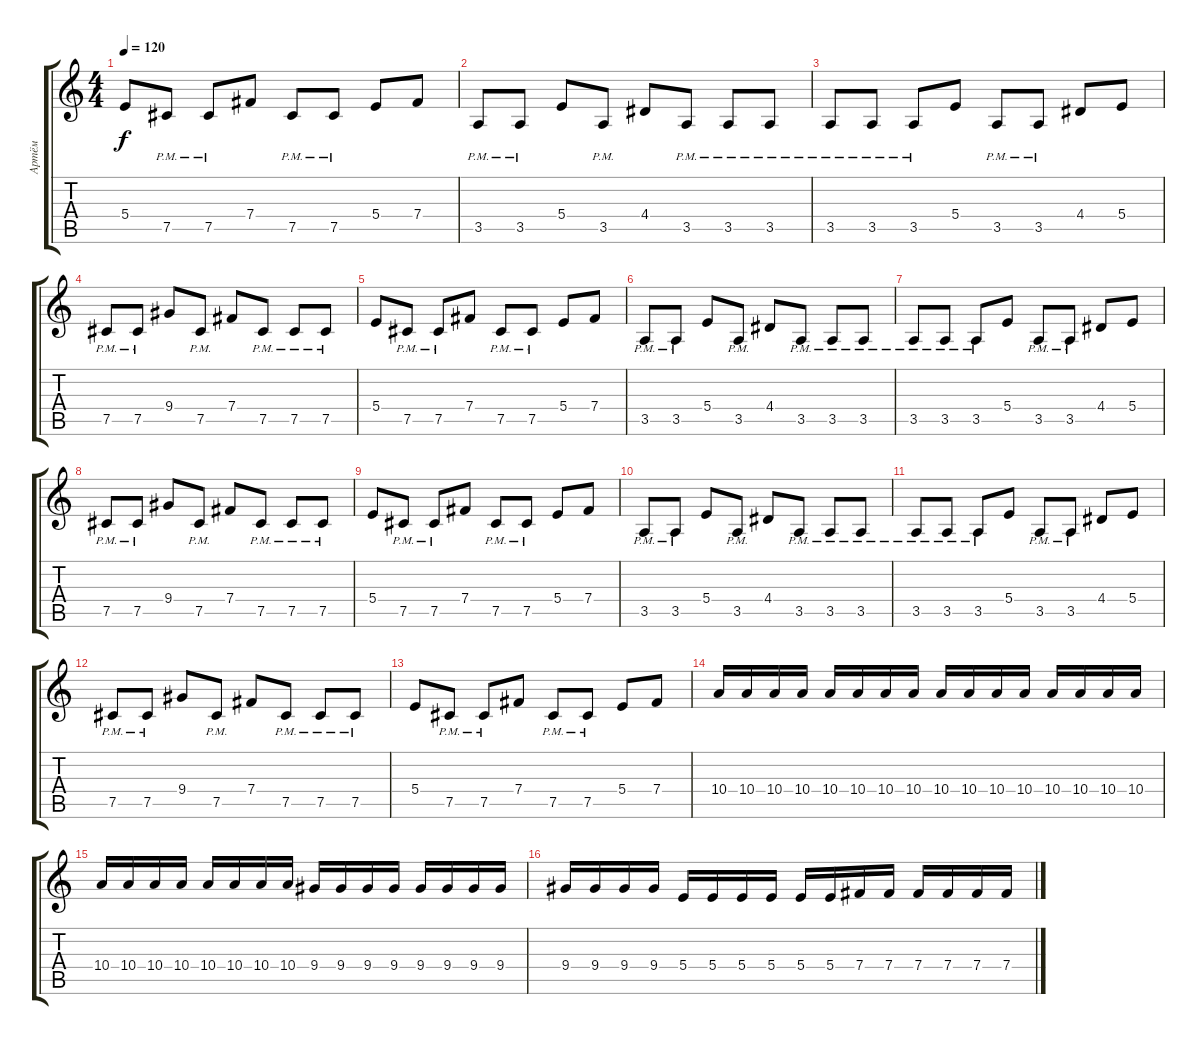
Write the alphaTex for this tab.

\track ("Артём" "Артём") {instrument distortionguitar}
\staff {score tabs}
\tuning (Db4 Ab3 E3 B2 Gb2 Db2) {hide}
\ts (4 4)
\tempo 120
\clef g2
\ks c
5.4.8{dy f} 7.5{pm}.8 7.5{pm}.8 7.4.8 7.5{pm}.8 7.5{pm}.8 5.4.8 7.4.8 |
3.5{pm}.8 3.5{pm}.8 5.4.8 3.5{pm}.8 4.4.8 3.5{pm}.8 3.5{pm}.8 3.5{pm}.8 |
3.5{pm}.8 3.5{pm}.8 3.5{pm}.8 5.4.8 3.5{pm}.8 3.5{pm}.8 4.4.8 5.4.8 |
7.5{pm}.8 7.5{pm}.8 9.4.8 7.5{pm}.8 7.4.8 7.5{pm}.8 7.5{pm}.8 7.5{pm}.8 |
5.4.8 7.5{pm}.8 7.5{pm}.8 7.4.8 7.5{pm}.8 7.5{pm}.8 5.4.8 7.4.8 |
3.5{pm}.8 3.5{pm}.8 5.4.8 3.5{pm}.8 4.4.8 3.5{pm}.8 3.5{pm}.8 3.5{pm}.8 |
3.5{pm}.8 3.5{pm}.8 3.5{pm}.8 5.4.8 3.5{pm}.8 3.5{pm}.8 4.4.8 5.4.8 |
7.5{pm}.8 7.5{pm}.8 9.4.8 7.5{pm}.8 7.4.8 7.5{pm}.8 7.5{pm}.8 7.5{pm}.8 |
5.4.8 7.5{pm}.8 7.5{pm}.8 7.4.8 7.5{pm}.8 7.5{pm}.8 5.4.8 7.4.8 |
3.5{pm}.8 3.5{pm}.8 5.4.8 3.5{pm}.8 4.4.8 3.5{pm}.8 3.5{pm}.8 3.5{pm}.8 |
3.5{pm}.8 3.5{pm}.8 3.5{pm}.8 5.4.8 3.5{pm}.8 3.5{pm}.8 4.4.8 5.4.8 |
7.5{pm}.8 7.5{pm}.8 9.4.8 7.5{pm}.8 7.4.8 7.5{pm}.8 7.5{pm}.8 7.5{pm}.8 |
5.4.8 7.5{pm}.8 7.5{pm}.8 7.4.8 7.5{pm}.8 7.5{pm}.8 5.4.8 7.4.8 |
10.4.16 10.4.16 10.4.16 10.4.16 10.4.16 10.4.16 10.4.16 10.4.16 10.4.16 10.4.16 10.4.16 10.4.16 10.4.16 10.4.16 10.4.16 10.4.16 |
10.4.16 10.4.16 10.4.16 10.4.16 10.4.16 10.4.16 10.4.16 10.4.16 9.4.16 9.4.16 9.4.16 9.4.16 9.4.16 9.4.16 9.4.16 9.4.16 |
9.4.16 9.4.16 9.4.16 9.4.16 5.4.16 5.4.16 5.4.16 5.4.16 5.4.16 5.4.16 7.4.16 7.4.16 7.4.16 7.4.16 7.4.16 7.4.16
